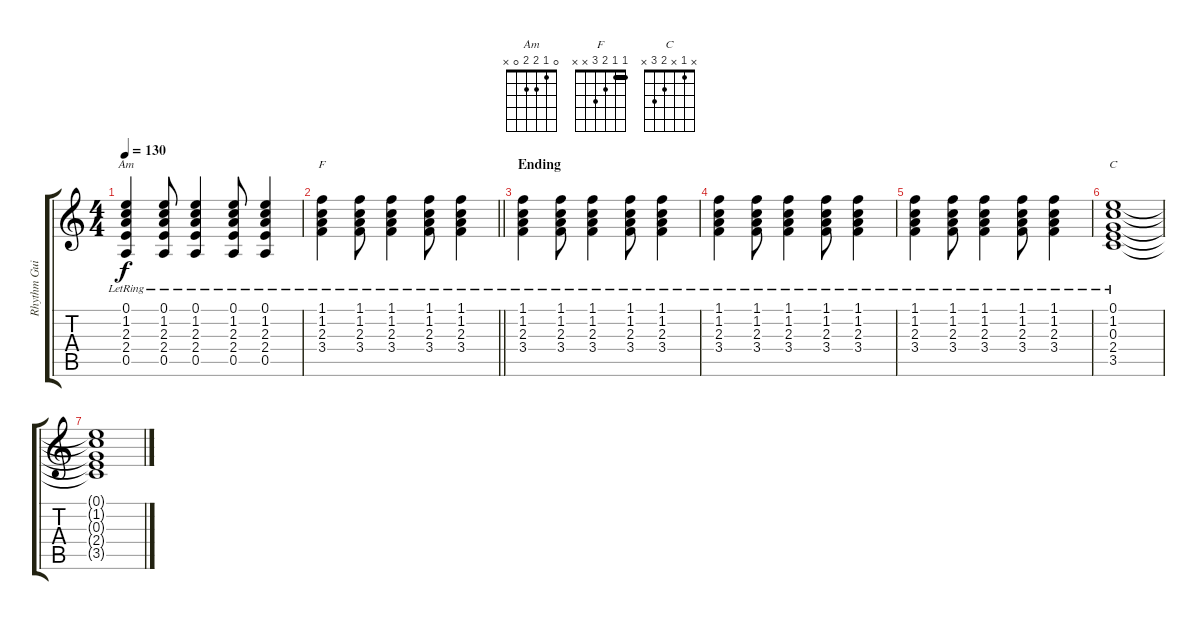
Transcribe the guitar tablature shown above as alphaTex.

\track ("Rhythm Guitar" "Rhythm Gui") {instrument acousticguitarsteel}
\staff {score tabs}
\tuning (E4 B3 G3 D3 A2 E2) {hide}
\chord ("Am" 0 1 2 2 0 x)
\chord ("F" 1 1 2 3 x x) {barre 1}
\chord ("C" x 1 x 2 3 x)
\ts (4 4)
\tempo 130
\clef g2
\ks c
(0.1{lr} 1.2{lr} 2.3{lr} 2.4{lr} 0.5{lr}).4{ch "Am" dy f} (0.1{lr} 1.2{lr} 2.3{lr} 2.4{lr} 0.5{lr}).8 (0.1{lr} 1.2{lr} 2.3{lr} 2.4{lr} 0.5{lr}).4 (0.1{lr} 1.2{lr} 2.3{lr} 2.4{lr} 0.5{lr}).8 (0.1{lr} 1.2{lr} 2.3{lr} 2.4{lr} 0.5{lr}).4 |
\barLineRight lightlight
(1.1{lr} 1.2{lr} 2.3{lr} 3.4{lr}).4{ch "F"} (1.1{lr} 1.2{lr} 2.3{lr} 3.4{lr}).8 (1.1{lr} 1.2{lr} 2.3{lr} 3.4{lr}).4 (1.1{lr} 1.2{lr} 2.3{lr} 3.4{lr}).8 (1.1{lr} 1.2{lr} 2.3{lr} 3.4{lr}).4 |
\section ("" "Ending")
(1.1{lr} 1.2{lr} 2.3{lr} 3.4{lr}).4 (1.1{lr} 1.2{lr} 2.3{lr} 3.4{lr}).8 (1.1{lr} 1.2{lr} 2.3{lr} 3.4{lr}).4 (1.1{lr} 1.2{lr} 2.3{lr} 3.4{lr}).8 (1.1{lr} 1.2{lr} 2.3{lr} 3.4{lr}).4 |
(1.1{lr} 1.2{lr} 2.3{lr} 3.4{lr}).4 (1.1{lr} 1.2{lr} 2.3{lr} 3.4{lr}).8 (1.1{lr} 1.2{lr} 2.3{lr} 3.4{lr}).4 (1.1{lr} 1.2{lr} 2.3{lr} 3.4{lr}).8 (1.1{lr} 1.2{lr} 2.3{lr} 3.4{lr}).4 |
(1.1{lr} 1.2{lr} 2.3{lr} 3.4{lr}).4 (1.1{lr} 1.2{lr} 2.3{lr} 3.4{lr}).8 (1.1{lr} 1.2{lr} 2.3{lr} 3.4{lr}).4 (1.1{lr} 1.2{lr} 2.3{lr} 3.4{lr}).8 (1.1{lr} 1.2{lr} 2.3{lr} 3.4{lr}).4 |
(0.1{lr} 1.2{lr} 0.3{lr} 2.4{lr} 3.5{lr}).1{ch "C"} |
(0.1{t} 1.2{t} 0.3{t} 2.4{t} 3.5{t}).1
